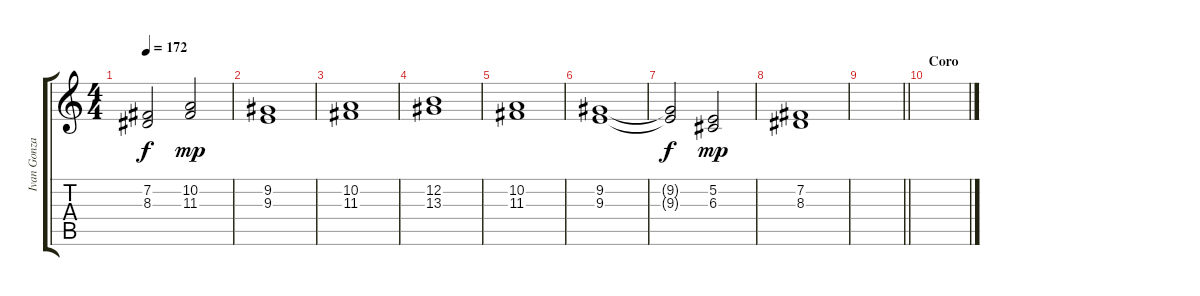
\track ("Ivan Gonzales" "Ivan Gonza") {instrument panflute}
\staff {score tabs}
\tuning (E4 B3 G3 D3 A2 E2) {hide}
\ts (4 4)
\tempo 172
\clef g2
\ks c
(7.2{t} 8.3{t}).2{dy f} (10.2 11.3).2{dy mp} |
(9.2 9.3).1 |
(10.2 11.3).1 |
(12.2 13.3).1 |
(10.2 11.3).1 |
(9.2 9.3).1 |
(9.2{t} 9.3{t}).2{dy f} (5.2 6.3).2{dy mp} |
(7.2 8.3).1 |
\barLineRight lightlight
|
\section ("" "Coro")
